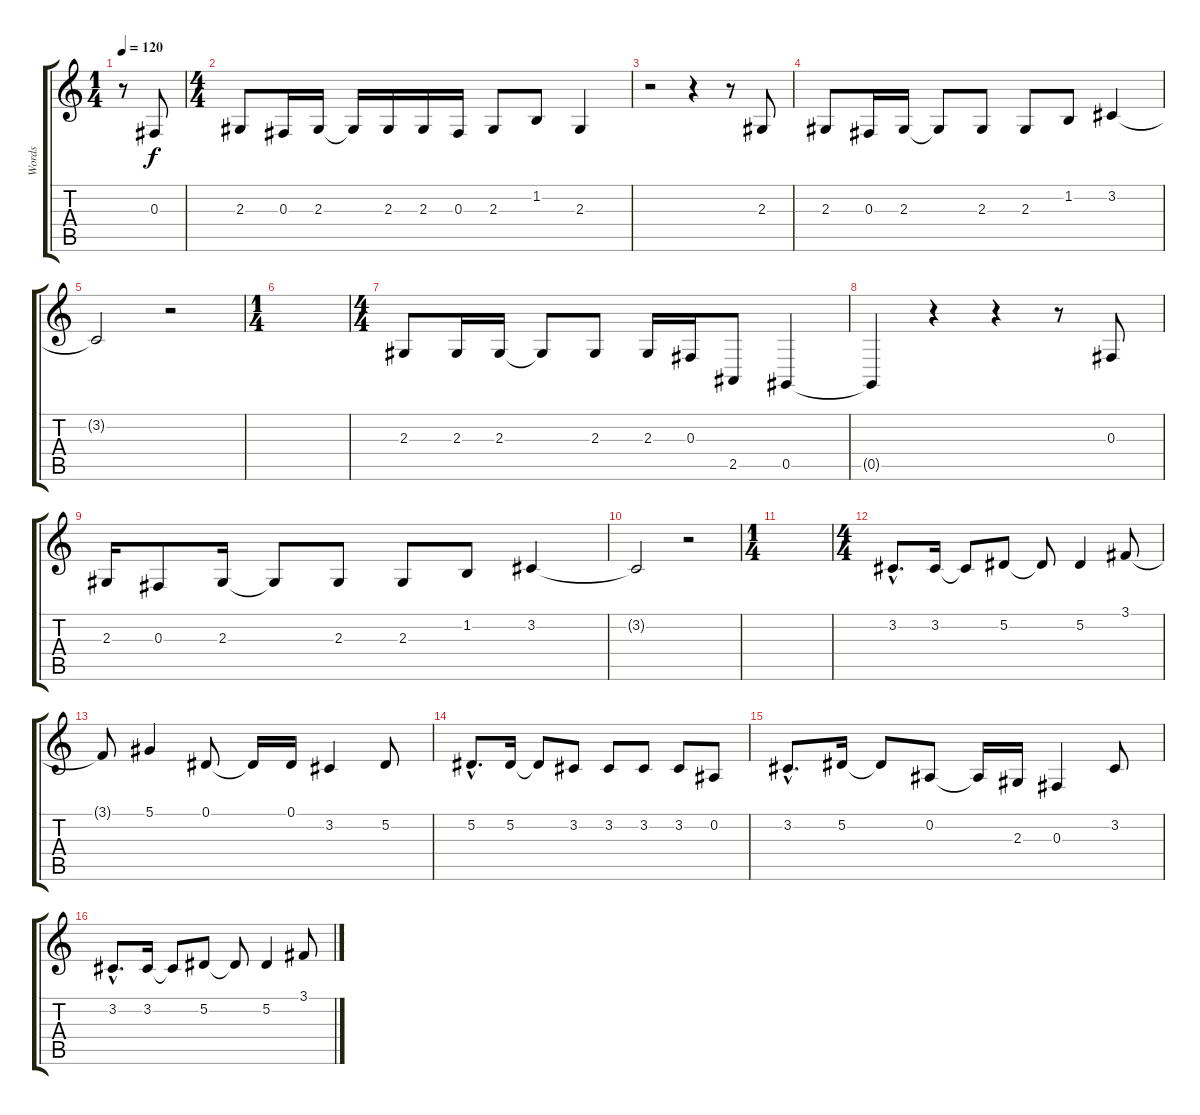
\track ("Words" "Words") {instrument flute}
\staff {score tabs}
\tuning (Eb4 Bb3 Gb3 Db3 Ab2 Eb2) {hide}
\ts (1 4)
\tempo 120
\clef g2
\ks c
r.8{dy f} 0.3.8 |
\ts (4 4)
2.3.8 0.3.16 2.3.16 2.3{t}.16 2.3.16 2.3.16 0.3.16 2.3.8 1.2.8 2.3.4 |
r.2 r.4 r.8 2.3.8 |
2.3.8 0.3.16 2.3.16 2.3{t}.8 2.3.8 2.3.8 1.2.8 3.2.4 |
3.2{t}.2 r.2 |
\ts (1 4)
|
\ts (4 4)
2.3.8 2.3.16 2.3.16 2.3{t}.8 2.3.8 2.3.16 0.3.16 2.5.8 0.5.4 |
0.5{t}.4 r.4 r.4 r.8 0.3.8 |
2.3.16 0.3.8 2.3.16 2.3{t}.8 2.3.8 2.3.8 1.2.8 3.2.4 |
3.2{t}.2 r.2 |
\ts (1 4)
|
\ts (4 4)
3.2{hac}.8{d} 3.2.16 3.2{t}.8 5.2.8 5.2{t}.8 5.2.4 3.1.8 |
3.1{t}.8 5.1.4 0.1.8 0.1{t}.16 0.1.16 3.2.4 5.2.8 |
5.2{hac}.8{d} 5.2.16 5.2{t}.8 3.2.8 3.2.8 3.2.8 3.2.8 0.2.8 |
3.2{hac}.8{d} 5.2.16 5.2{t}.8 0.2.8 0.2{t}.16 2.3.16 0.3.4 3.2.8 |
3.2{hac}.8{d} 3.2.16 3.2{t}.8 5.2.8 5.2{t}.8 5.2.4 3.1.8
